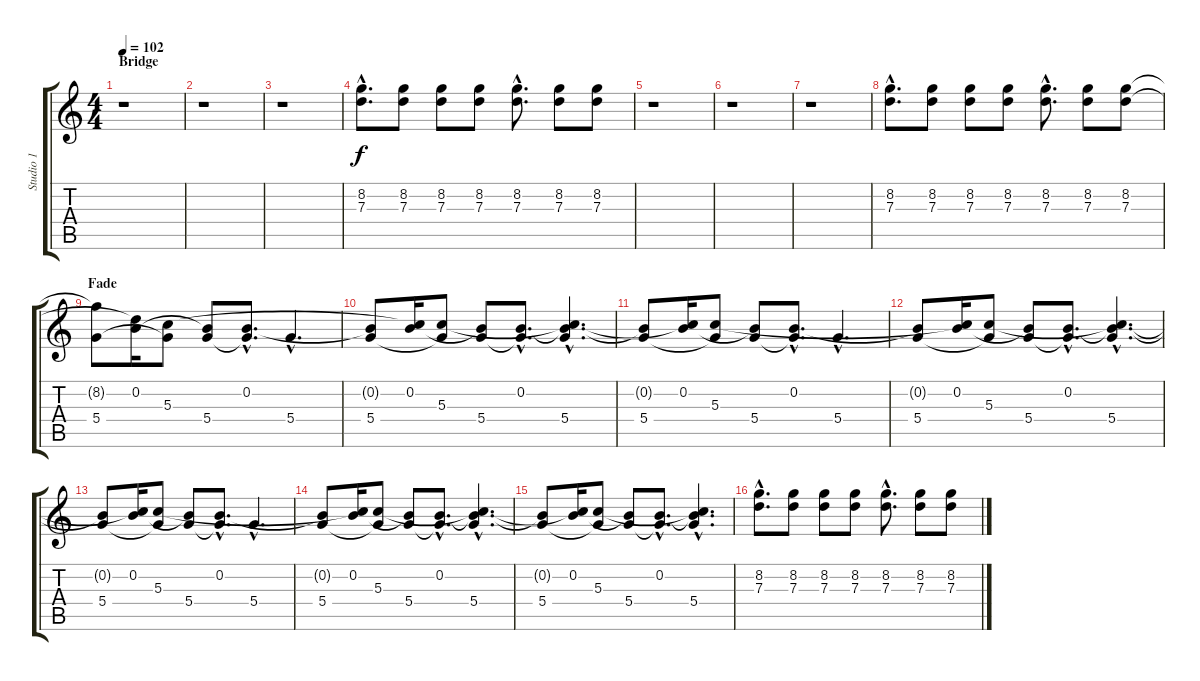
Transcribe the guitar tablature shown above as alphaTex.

\track ("Studio 1" "Studio 1") {instrument acousticguitarsteel}
\staff {score tabs}
\tuning (E4 B3 G3 D3 A2 E2) {hide}
\ts (4 4)
\section ("" "Bridge")
\tempo 102
\clef g2
\ks c
r.1{dy f volume 11 instrument acousticgrandpiano} |
r.1 |
r.1 |
(8.2{hac} 7.3{hac}).8{d} (8.2 7.3).8 (8.2 7.3).8 (8.2 7.3).8 (8.2{hac} 7.3{hac}).8{d} (8.2 7.3).8 (8.2 7.3).8 |
r.1 |
r.1 |
r.1 |
(8.2{hac} 7.3{hac}).8{d} (8.2 7.3).8 (8.2 7.3).8 (8.2 7.3).8 (8.2{hac} 7.3{hac}).8{d} (8.2 7.3).8 (8.2 7.3).8 |
\section ("" "Fade")
(8.2{t} 5.4).8{volume 8} (0.2 7.3{t}).16 (5.3 5.4{t}).8 (0.2{t} 5.4).8 (0.2{hac} 5.4{hac t}).8{d} 5.4{hac}.4{d} |
(0.2{t} 5.4).8 (0.2 5.3{t}).16 (5.3 5.4{t}).8 (0.2{t} 5.4).8 (0.2{hac} 5.4{hac t}).8{d} (0.2{hac t} 5.3{hac t} 5.4{hac}).4{d} |
(0.2{t} 5.4).8 (0.2 5.3{t}).16 (5.3 5.4{t}).8 (0.2{t} 5.4).8 (0.2{hac} 5.4{hac t}).8{d} 5.4{hac}.4{d} |
(0.2{t} 5.4).8 (0.2 5.3{t}).16 (5.3 5.4{t}).8 (0.2{t} 5.4).8 (0.2{hac} 5.4{hac t}).8{d} (0.2{hac t} 5.3{hac t} 5.4{hac}).4{d} |
(0.2{t} 5.4).8{volume 4} (0.2 5.3{t}).16 (5.3 5.4{t}).8 (0.2{t} 5.4).8 (0.2{hac} 5.4{hac t}).8{d} 5.4{hac}.4{d} |
(0.2{t} 5.4).8 (0.2 5.3{t}).16 (5.3 5.4{t}).8 (0.2{t} 5.4).8 (0.2{hac} 5.4{hac t}).8{d} (0.2{hac t} 5.3{hac t} 5.4{hac}).4{d} |
(0.2{t} 5.4).8 (0.2 5.3{t}).16 (5.3 5.4{t}).8 (0.2{t} 5.4).8 (0.2{hac} 5.4{hac t}).8{d} (0.2{hac t} 5.3{hac t} 5.4{hac}).4{d} |
(8.2{hac} 7.3{hac}).8{d} (8.2 7.3).8 (8.2 7.3).8 (8.2 7.3).8 (8.2{hac} 7.3{hac}).8{d} (8.2 7.3).8 (8.2 7.3).8
